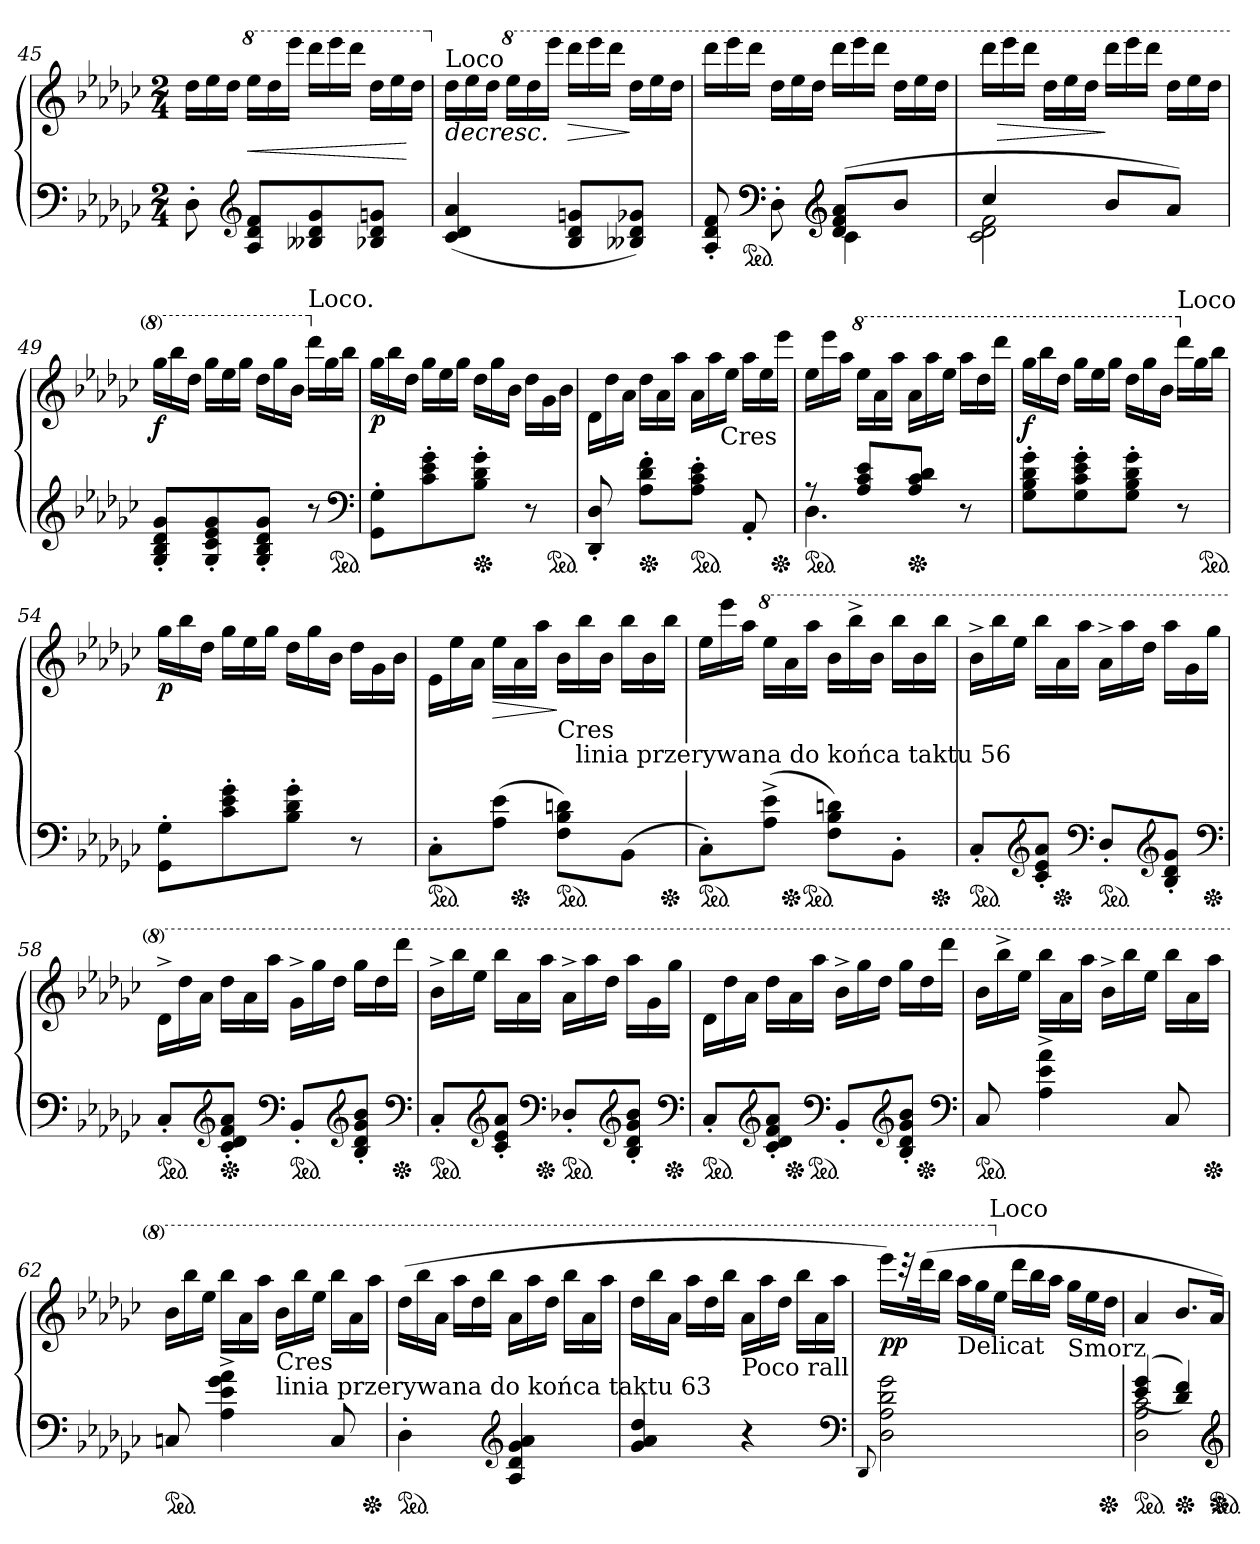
**kern	**kern	**dynam
*part1	*part1	*part1
*staff2	*staff1	*staff1/2
*clefF4	*clefG2	*
*k[b-e-a-d-g-c-]	*k[b-e-a-d-g-c-]	*
*M2/4	*M2/4	*
*	*Xtuplet	*
=45	=45	=45
8D-'	24dd-LL	.
.	24ee-	.
.	24dd-JJ	.
*clefG2	*	*
*	*8va	*
8A- 8d- 8fL	24eee-LL	<
.	24ddd-	.
.	24eeee-JJ	.
8B--X 8d- 8g-	24dddd-LL	.
.	24eeee-	.
.	24dddd-JJ	.
8B-X 8d- 8gnJ	24ddd-LL	.
.	24eee-	.
.	24ddd-JJ	[
=46	=46	=46
*	*X8va	*
!	!LO:TX:a:t=Loco	!
!	!	!LO:HP:b
(>4c- 4d- 4a-	24dd-LL	>
.	24ee-	.
.	24dd-JJ	.
*	*8va	*
.	24eee-LL	.
.	24ddd-	.
.	24eeee-JJ	.
!	!	!LO:HP:b
8B- 8d- 8gnL	24dddd-LL	>
.	24eeee-	.
.	24dddd-JJ	.
8B--X 8d- 8g-XJ)	24ddd-LL	]
.	24eee-	.
.	24ddd-JJ	]
=47	=47	=47
*^	*	*
8ryy	8A-' 8d-' 8f'	24dddd-LL	.
.	.	24eeee-	.
*ped	*	*	*
.	.	24dddd-JJ	.
*clefF4	*	*	*
8ryy	8D-'	24ddd-LL	.
.	.	24eee-	.
.	.	24ddd-JJ	.
*clefG2	*	*	*
(8d-/ 8f/ 8a-/L	4c-\	24dddd-LL	.
.	.	24eeee-	.
.	.	24dddd-JJ	.
8b-J	.	24ddd-LL	.
.	.	24eee-	.
.	.	24ddd-JJ	.
=48	=48	=48	=48
4cc-	2c- 2d- 2f	24dddd-LL	.
!	!	!	!LO:HP:b
.	.	24eeee-	>
.	.	24dddd-JJ	.
.	.	24ddd-LL	.
.	.	24eee-	.
.	.	24ddd-JJ	.
8b-L	.	24dddd-LL	]
.	.	24eeee-	.
.	.	24dddd-JJ	.
8a-J)	.	24ddd-LL	.
.	.	24eee-	.
.	.	24ddd-JJ	.
*v	*v	*	*
=49	=49	=49
!	!	!LO:DY:b
8G-' 8B-' 8d-' 8g-'L	24ggg-LL	f
.	24bbb-	.
.	24ddd-JJ	.
8G-' 8c-' 8e-' 8g-'	24ggg-LL	.
.	24eee-	.
.	24ggg-JJ	.
8G-' 8B-' 8d-' 8g-'J	24ddd-LL	.
.	24ggg-	.
.	24bb-JJ	.
*	*X8va	*
!	!LO:TX:a:t=Loco.	!
8r	24ddd-LL	.
.	24gg-	.
.	24bb-JJ	.
*clefF4	*	*
*ped	*	*
=50	=50	=50
!	!	!LO:DY:b
8GG-' 8G-'L	24gg-LL	p
.	24bb-	.
.	24dd-JJ	.
8c-' 8e-' 8g-'	24gg-LL	.
.	24ee-	.
.	24gg-JJ	.
*Xped	*	*
8B-' 8d-' 8g-'J	24dd-LL	.
.	24gg-	.
.	24b-JJ	.
8r	24dd-LL	.
.	24g-	.
.	24b-JJ	.
*ped	*	*
=51	=51	=51
8DD-' 8D-'	24d-\LL	.
.	24dd-	.
.	24a-JJ	.
*Xped	*	*
8A-' 8d-' 8f'L	24dd-LL	.
.	24a-	.
.	24aa-JJ	.
*ped	*	*
8A-' 8c-' 8e-'J	24a-LL	.
.	24aa-	.
!	!LO:TX:b:t=Cres	!
.	24ee-JJ	.
8AA-'	24aa-LL	.
.	24ee-	.
*Xped	*	*
.	24eee-JJ	.
=52	=52	=52
*^	*	*
*ped	*	*	*
8rA	4.D-	24ee-LL	.
.	.	24eee-	.
.	.	24aa-JJ	.
*	*	*8va	*
8A- 8c- 8e-L	.	24eee-LL	.
.	.	24aa-	.
.	.	24aaa-JJ	.
*Xped	*	*	*
8A- 8c- 8d-J	.	24aa-LL	.
.	.	24aaa-	.
.	.	24eee-JJ	.
8ryy	8r	24aaa-LL	.
.	.	24ddd-	.
.	.	24dddd-JJ	.
*v	*v	*	*
=53	=53	=53
!	!	!LO:DY:b
8G-' 8B-' 8d-' 8g-'L	24ggg-LL	f
.	24bbb-	.
.	24ddd-JJ	.
8G-' 8c-' 8e-' 8g-'	24ggg-LL	.
.	24eee-	.
.	24ggg-JJ	.
8G-' 8B-' 8d-' 8g-'J	24ddd-LL	.
.	24ggg-	.
.	24bb-JJ	.
*	*X8va	*
!	!LO:TX:a:t=Loco	!
8r	24ddd-LL	.
.	24gg-	.
.	24bb-JJ	.
*ped	*	*
=54	=54	=54
!	!	!LO:DY:b
8GG-' 8G-'L	24gg-LL	p
.	24bb-	.
.	24dd-JJ	.
8c-' 8e-' 8g-'	24gg-LL	.
.	24ee-	.
.	24gg-JJ	.
8B-' 8d-' 8g-'J	24dd-LL	.
.	24gg-	.
.	24b-JJ	.
8r	24dd-LL	.
.	24g-	.
.	24b-JJ	.
=55	=55	=55
*ped	*	*
8C-'L	24e-\LL	.
.	24ee-	.
.	24a-JJ	.
!	!	!LO:HP:b
(8A- 8e-J	24ee-LL	>
*Xped	*	*
.	24a-	.
.	24aa-JJ	.
!	!LO:TX:b:t=Cres	!
*ped	*	*
8F 8B- 8dnL)	24b-LL	]
!	!LO:TX:b:t=linia przerywana do końca taktu 56	!
.	24bb-	.
.	24b-JJ	.
(8BB-J	24bb-LL	.
.	24b-	.
*Xped	*	*
.	24bb-JJ	.
=56	=56	=56
*ped	*	*
8C-'L)	24ee-LL	.
.	24eee-	.
.	24aa-JJ	.
*	*8va	*
(8A-^< 8e-^<J	24eee-LL	.
*Xped	*	*
.	24aa-	.
*ped	*	*
.	24aaa-JJ	.
8F 8B- 8dnL)	24bb-LL	.
.	24bbb-^	.
.	24bb-JJ	.
8BB-'J	24bbb-LL	.
.	24bb-	.
*Xped	*	*
.	24bbb-JJ	.
=57	=57	=57
*ped	*	*
8C-'L	24bb-^<LL	.
.	24bbb-	.
.	24eee-JJ	.
*clefG2	*	*
8c-' 8e-' 8a-'J	24bbb-LL	.
*Xped	*	*
.	24aa-	.
.	24aaa-JJ	.
*clefF4	*	*
*ped	*	*
8D-'L	24aa-^<LL	.
.	24aaa-	.
.	24ddd-JJ	.
*clefG2	*	*
8B-' 8d-' 8g-'J	24aaa-LL	.
.	24gg-	.
*Xped	*	*
.	24ggg-JJ	.
*clefF4	*	*
=58	=58	=58
*ped	*	*
8C-'L	24dd-^<\LL	.
.	24ddd-	.
.	24aa-JJ	.
*clefG2	*	*
*Xped	*	*
8c-' 8d-' 8f' 8a-'J	24ddd-LL	.
.	24aa-	.
.	24aaa-JJ	.
*clefF4	*	*
*ped	*	*
8BB-'L	24gg-^<LL	.
.	24ggg-	.
.	24ddd-JJ	.
*clefG2	*	*
8B-' 8d-' 8g-' 8b-'J	24ggg-LL	.
.	24ddd-	.
*Xped	*	*
.	24dddd-JJ	.
*clefF4	*	*
=59	=59	=59
*ped	*	*
8C-'L	24bb-^<LL	.
.	24bbb-	.
.	24eee-JJ	.
*clefG2	*	*
8c-' 8e-' 8a-'J	24bbb-LL	.
.	24aa-	.
*Xped	*	*
.	24aaa-JJ	.
*clefF4	*	*
*ped	*	*
8D-X'L	24aa-^<LL	.
.	24aaa-	.
.	24ddd-JJ	.
*clefG2	*	*
8B-' 8d-' 8g-' 8b-'J	24aaa-LL	.
.	24gg-	.
*Xped	*	*
.	24ggg-JJ	.
*clefF4	*	*
=60	=60	=60
*ped	*	*
8C-'L	24dd-\LL	.
.	24ddd-	.
.	24aa-JJ	.
*clefG2	*	*
8c-' 8d-' 8f' 8a-'J	24ddd-LL	.
*Xped	*	*
.	24aa-	.
*ped	*	*
.	24aaa-JJ	.
*clefF4	*	*
8BB-'L	24bb-^<LL	.
.	24ggg-	.
.	24ddd-JJ	.
*clefG2	*	*
8B-' 8d-' 8g-' 8b-'J	24ggg-LL	.
*Xped	*	*
.	24ddd-	.
.	24dddd-JJ	.
*clefF4	*	*
=61	=61	=61
*ped	*	*
8C-	24bb-LL	.
.	24bbb-^<	.
.	24eee-JJ	.
4A-^< 4e-^< 4a-^<	24bbb-LL	.
.	24aa-	.
.	24aaa-JJ	.
.	24bb-^<LL	.
.	24bbb-	.
.	24eee-JJ	.
8C-	24bbb-LL	.
.	24aa-	.
*Xped	*	*
.	24aaa-JJ	.
=62	=62	=62
*ped	*	*
8Cn	24bb-LL	.
.	24bbb-	.
.	24eee-JJ	.
4A-^< 4e-^< 4g-^< 4a-^<	24bbb-LL	.
.	24aa-	.
.	24aaa-JJ	.
!	!LO:TX:b:t=Cres	!
!	!LO:TX:b:t=linia przerywana do końca taktu 63	!
.	24bb-LL	.
.	24bbb-	.
.	24eee-JJ	.
8C	24bbb-LL	.
.	24aa-	.
*Xped	*	*
.	24aaa-JJ	.
=63	=63	=63
*ped	*	*
4D-'	(>24ddd-LL	.
.	24bbb-	.
.	24aa-JJ	.
.	24aaa-LL	.
.	24ddd-	.
.	24bbb-JJ	.
*clefG2	*	*
4A- 4d- 4g- 4a-	24aa-LL	.
.	24aaa-	.
.	24ddd-JJ	.
.	24bbb-LL	.
.	24aa-	.
.	24aaa-JJ	.
=64	=64	=64
4g- 4a- 4dd-	24ddd-LL	.
.	24bbb-	.
.	24aa-JJ	.
.	24aaa-LL	.
.	24ddd-	.
.	24bbb-JJ	.
!	!LO:TX:b:t=Poco rall	!
4r	24aa-LL	.
.	24aaa-	.
.	24ddd-JJ	.
.	24bbb-LL	.
.	24aa-	.
.	24aaa-JJ	.
*clefF4	*	*
=65	=65	=65
8qqDD-/	.	.
!	!	!LO:DY:b
2D- 2A- 2d- 2g-	24eeee-LL)	pp
.	48r	.
.	(48dddd-K	.
.	24bbb-JJ	.
!	!LO:TX:b:t=Delicat	!
.	24aaa-LL	.
.	24ggg-	.
*	*X8va	*
!	!LO:TX:a:t=Loco	!
.	24ee-JJ	.
.	24ddd-LL	.
.	24bb-	.
.	24aa-JJ	.
!	!LO:TX:b:t=Smorz	!
.	24gg-LL	.
.	24ee-	.
*Xped	*	*
.	24dd-JJ	.
=66	=66	=66
*^	*	*
!LO:TX:b:t=dwa łuki	!	!	!
*ped	*	*	*
(<(>4e- 4g-	2D- 2A- 2c-	4a-	.
*Xped	*	*	*
4d- 4f))	.	8.b-L	.
*ped	*	*	*
*Xped	*	*	*
.	.	16a-Jk)	.
*v	*v	*	*
*clefG2	*	*
=	=	=
*-	*-	*-
